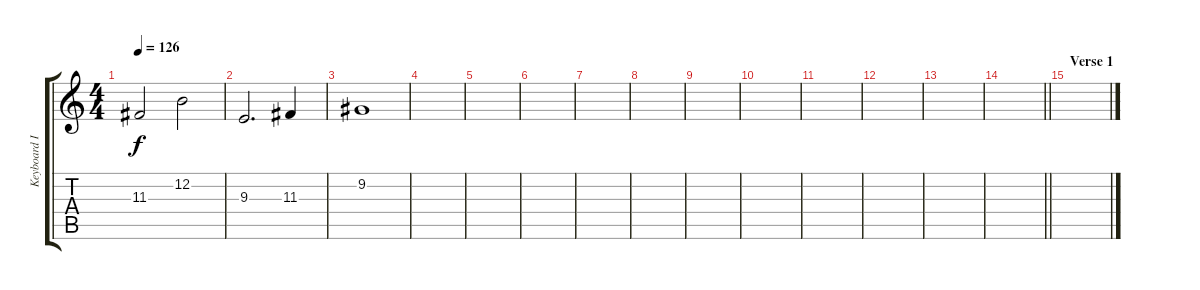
\track ("Keyboard I" "Keyboard I") {instrument pad1newage}
\staff {score tabs}
\tuning (E4 B3 G3 D3 A2 E2) {hide}
\ts (4 4)
\tempo 126
\clef g2
\ks c
11.3.2{dy f} 12.2.2 |
9.3.2{d} 11.3.4 |
9.2.1 |
|
|
|
|
|
|
|
|
|
|
\barLineRight lightlight
|
\section ("" "Verse 1")
